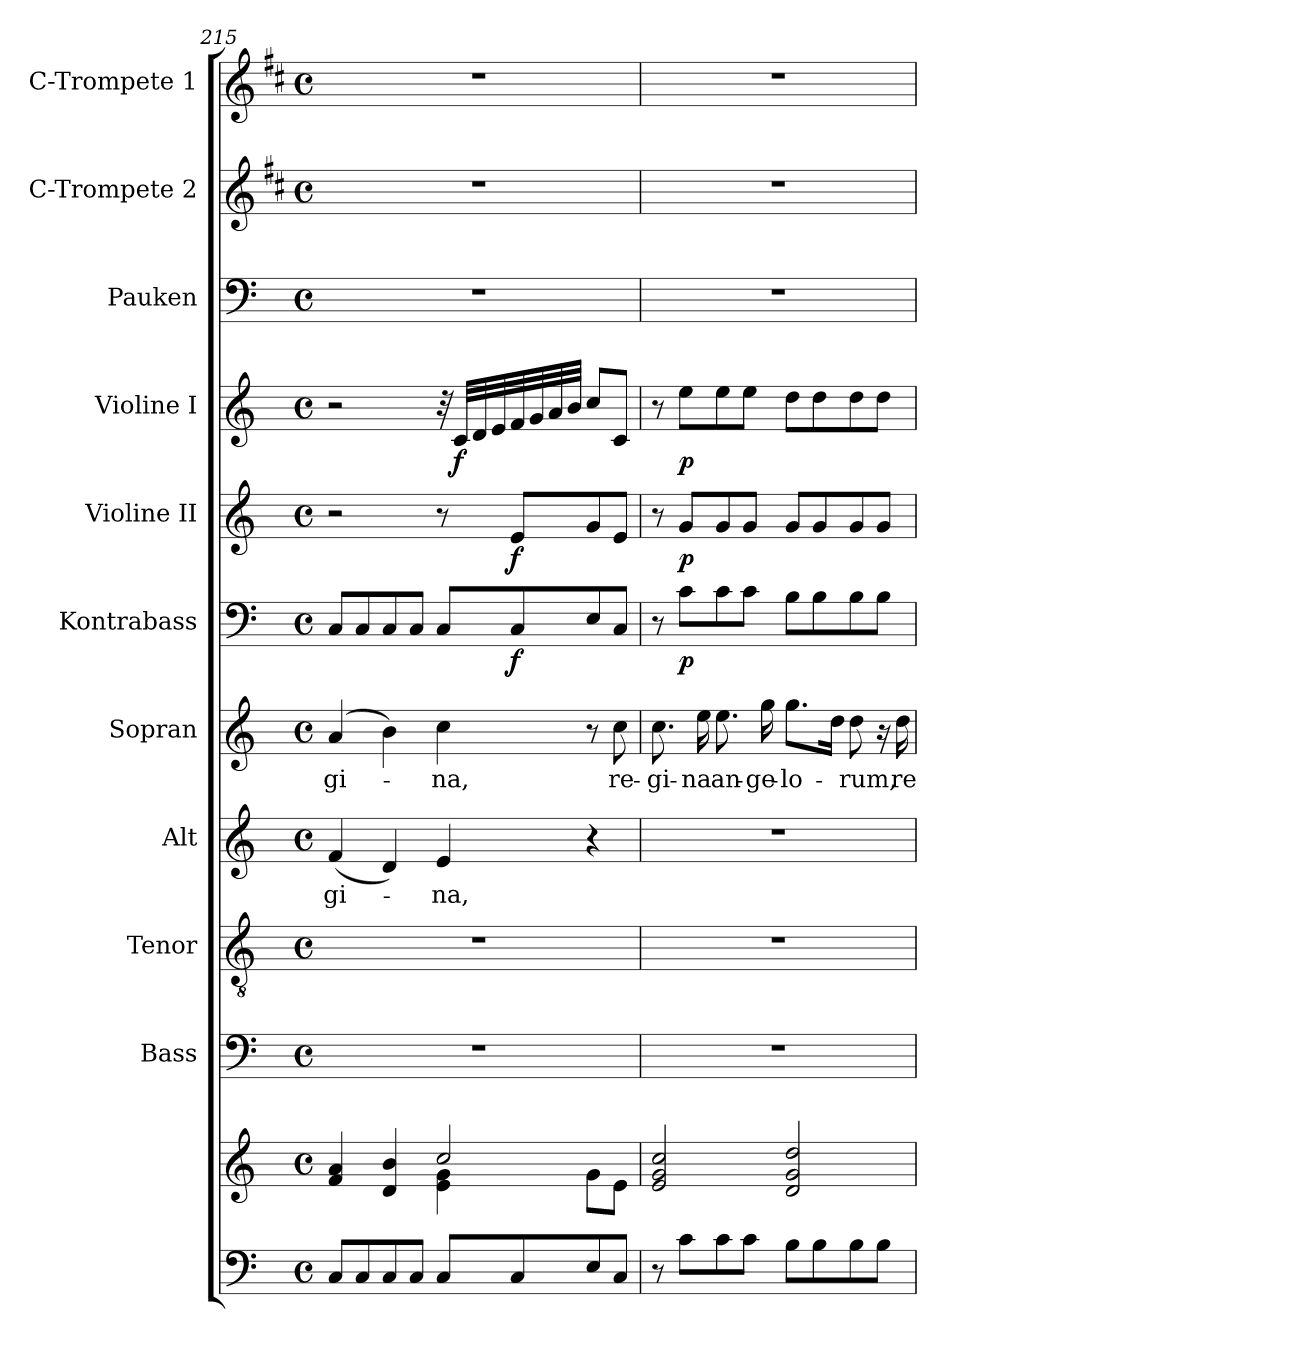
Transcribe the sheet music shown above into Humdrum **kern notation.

**kern	**kern	**kern	**kern	**kern	**text	**kern	**text	**kern	**dynam	**kern	**dynam	**kern	**dynam	**kern	**kern	**kern
*part11	*part11	*part10	*part9	*part8	*part8	*part7	*part7	*part6	*part6	*part5	*part5	*part4	*part4	*part3	*part2	*part1
*staff12	*staff11	*staff10	*staff9	*staff8	*staff8	*staff7	*staff7	*staff6	*staff6	*staff5	*staff5	*staff4	*staff4	*staff3	*staff2	*staff1
*	*	*I"Bass	*I"Tenor	*I"Alt	*	*I"Sopran	*	*I"Kontrabass	*	*I"Violine II	*	*I"Violine I	*	*I"Pauken	*I"C-Trompete 2	*I"C-Trompete 1
*	*	*I'B.	*I'T.	*I'A.	*	*I'S.	*	*I'Kb.	*	*I'Vl. II	*	*I'Vl. I	*	*I'Pk.	*I'C Trp. 2	*I'C Trp. 1
*clefF4	*clefG2	*clefF4	*clefGv2	*clefG2	*	*clefG2	*	*clefF4	*	*clefG2	*	*clefG2	*	*clefF4	*clefG2	*clefG2
*	*	*	*	*	*	*	*	*ITrd7c12	*	*	*	*	*	*	*ITrd1c2	*ITrd1c2
*k[]	*k[]	*k[]	*k[]	*k[]	*	*k[]	*	*k[]	*	*k[]	*	*k[]	*	*k[]	*k[]	*k[]
*C:	*C:	*C:	*C:	*C:	*	*C:	*	*C:	*	*C:	*	*C:	*	*C:	*C:	*C:
*M4/4	*M4/4	*M4/4	*M4/4	*M4/4	*	*M4/4	*	*M4/4	*	*M4/4	*	*M4/4	*	*M4/4	*M4/4	*M4/4
*met(c)	*met(c)	*met(c)	*met(c)	*met(c)	*	*met(c)	*	*met(c)	*	*met(c)	*	*met(c)	*	*met(c)	*met(c)	*met(c)
=215	=215	=215	=215	=215	=215	=215	=215	=215	=215	=215	=215	=215	=215	=215	=215	=215
*	*^	*	*	*	*	*	*	*	*	*	*	*	*	*	*	*
!	!	!	!	!	!	!LO:LY:b	!	!LO:LY:b	!	!	!	!	!	!	!	!	!
8C/L	4f/ 4a/	2ryy	1r	1r	(<4f/	-gi-	(4a/	-gi-	8CC/L	.	2r	.	2r	.	1r	1r	1r
8C/	.	.	.	.	.	.	.	.	8CC/	.	.	.	.	.	.	.	.
8C/	4d/ 4b/	.	.	.	4d/)	.	4b\)	.	8CC/	.	.	.	.	.	.	.	.
8C/J	.	.	.	.	.	.	.	.	8CC/J	.	.	.	.	.	.	.	.
!	!	!	!	!	!	!LO:LY:b	!	!LO:LY:b	!	!	!	!	!	!	!	!	!
8C/L	2cc/	4e\ 4g\	.	.	4e/	-na,	4cc\	-na,	8CC/L	.	8r	.	32r	.	.	.	.
!	!	!	!	!	!	!	!	!	!	!	!	!	!	!LO:DY:b	!	!	!
.	.	.	.	.	.	.	.	.	.	.	.	.	32c/LLL	f	.	.	.
.	.	.	.	.	.	.	.	.	.	.	.	.	32d/	.	.	.	.
.	.	.	.	.	.	.	.	.	.	.	.	.	32e/	.	.	.	.
!	!	!	!	!	!	!	!	!	!	!LO:DY:b	!	!LO:DY:b	!	!	!	!	!
8C/	.	.	.	.	.	.	.	.	8CC/	f	8e/L	f	32f/	.	.	.	.
.	.	.	.	.	.	.	.	.	.	.	.	.	32g/	.	.	.	.
.	.	.	.	.	.	.	.	.	.	.	.	.	32a/	.	.	.	.
.	.	.	.	.	.	.	.	.	.	.	.	.	32b/JJJ	.	.	.	.
8E/	.	8g\L	.	.	4r	.	8r	.	8EE/	.	8g/	.	8cc/L	.	.	.	.
!	!	!	!	!	!	!	!	!LO:LY:b	!	!	!	!	!	!	!	!	!
8C/J	.	8e\J	.	.	.	.	8cc\	re-	8CC/J	.	8e/J	.	8c/J	.	.	.	.
=216	=216	=216	=216	=216	=216	=216	=216	=216	=216	=216	=216	=216	=216	=216	=216	=216	=216
!	!	!	!	!	!	!	!	!LO:LY:b	!	!	!	!	!	!	!	!	!
*	*v	*v	*	*	*	*	*	*	*	*	*	*	*	*	*	*	*
8r	2e/ 2g/ 2cc/	1r	1r	1r	.	8.cc\	-gi-	8r	.	8r	.	8r	.	1r	1r	1r
!	!	!	!	!	!	!	!	!	!LO:DY:b	!	!LO:DY:b	!	!LO:DY:b	!	!	!
8c\L	.	.	.	.	.	.	.	8C\L	p	8g/L	p	8ee\L	p	.	.	.
!	!	!	!	!	!	!	!LO:LY:b	!	!	!	!	!	!	!	!	!
.	.	.	.	.	.	16ee\	-na	.	.	.	.	.	.	.	.	.
!	!	!	!	!	!	!	!LO:LY:b	!	!	!	!	!	!	!	!	!
8c\	.	.	.	.	.	8.ee\	an-	8C\	.	8g/	.	8ee\	.	.	.	.
8c\J	.	.	.	.	.	.	.	8C\J	.	8g/J	.	8ee\J	.	.	.	.
!	!	!	!	!	!	!	!LO:LY:b	!	!	!	!	!	!	!	!	!
.	.	.	.	.	.	16gg\	-ge-	.	.	.	.	.	.	.	.	.
!	!	!	!	!	!	!	!LO:LY:b	!	!	!	!	!	!	!	!	!
8B\L	2d/ 2g/ 2dd/	.	.	.	.	8.gg\L	-lo-	8BB\L	.	8g/L	.	8dd\L	.	.	.	.
8B\	.	.	.	.	.	.	.	8BB\	.	8g/	.	8dd\	.	.	.	.
.	.	.	.	.	.	16dd\Jk	.	.	.	.	.	.	.	.	.	.
!	!	!	!	!	!	!	!LO:LY:b	!	!	!	!	!	!	!	!	!
8B\	.	.	.	.	.	8dd\	-rum,	8BB\	.	8g/	.	8dd\	.	.	.	.
8B\J	.	.	.	.	.	16r	.	8BB\J	.	8g/J	.	8dd\J	.	.	.	.
!	!	!	!	!	!	!	!LO:LY:b	!	!	!	!	!	!	!	!	!
.	.	.	.	.	.	16dd\	re-	.	.	.	.	.	.	.	.	.
=	=	=	=	=	=	=	=	=	=	=	=	=	=	=	=	=
*-	*-	*-	*-	*-	*-	*-	*-	*-	*-	*-	*-	*-	*-	*-	*-	*-
